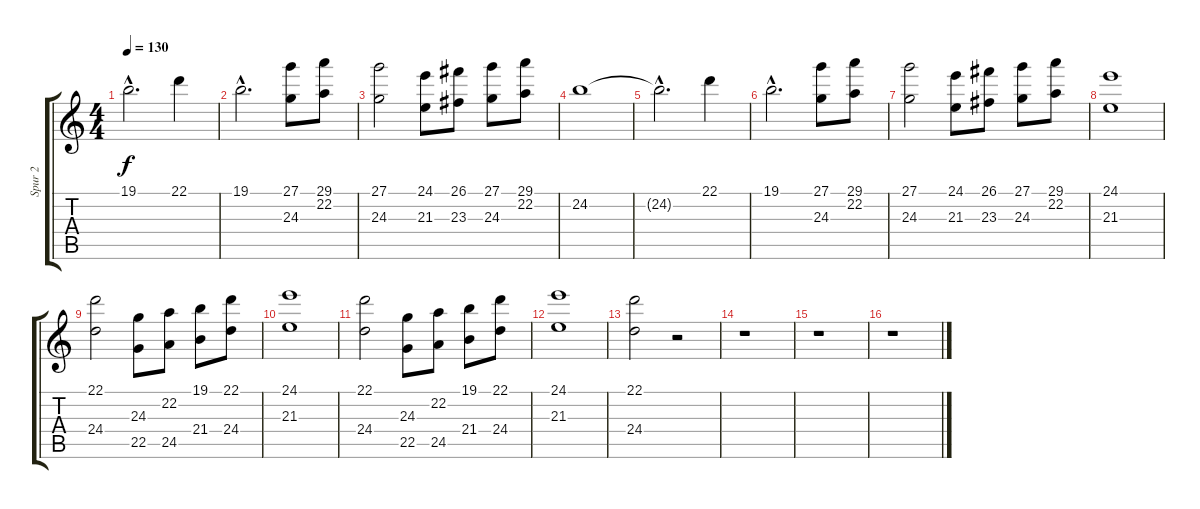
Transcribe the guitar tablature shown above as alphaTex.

\track ("Spur 2" "Spur 2") {instrument synthstrings2}
\staff {score tabs}
\tuning (E4 B3 G3 D3 A2 E2) {hide}
\ts (4 4)
\tempo 130
\clef g2
\ks c
19.1{hac t}.2{d dy f} 22.1.4 |
19.1{hac}.2{d} (27.1 24.3).8 (29.1 22.2).8 |
(27.1 24.3).2 (24.1 21.3).8 (26.1 23.3).8 (27.1 24.3).8 (29.1 22.2).8 |
24.2.1 |
24.2{hac t}.2{d} 22.1.4 |
19.1{hac}.2{d} (27.1 24.3).8 (29.1 22.2).8 |
(27.1 24.3).2 (24.1 21.3).8 (26.1 23.3).8 (27.1 24.3).8 (29.1 22.2).8 |
(24.1 21.3).1 |
(22.1 24.4).2 (24.3 22.5).8 (22.2 24.5).8 (19.1 21.4).8 (22.1 24.4).8 |
(24.1 21.3).1 |
(22.1 24.4).2 (24.3 22.5).8 (22.2 24.5).8 (19.1 21.4).8 (22.1 24.4).8 |
(24.1 21.3).1 |
(22.1 24.4).2 r.2 |
r.1 |
r.1 |
r.1
